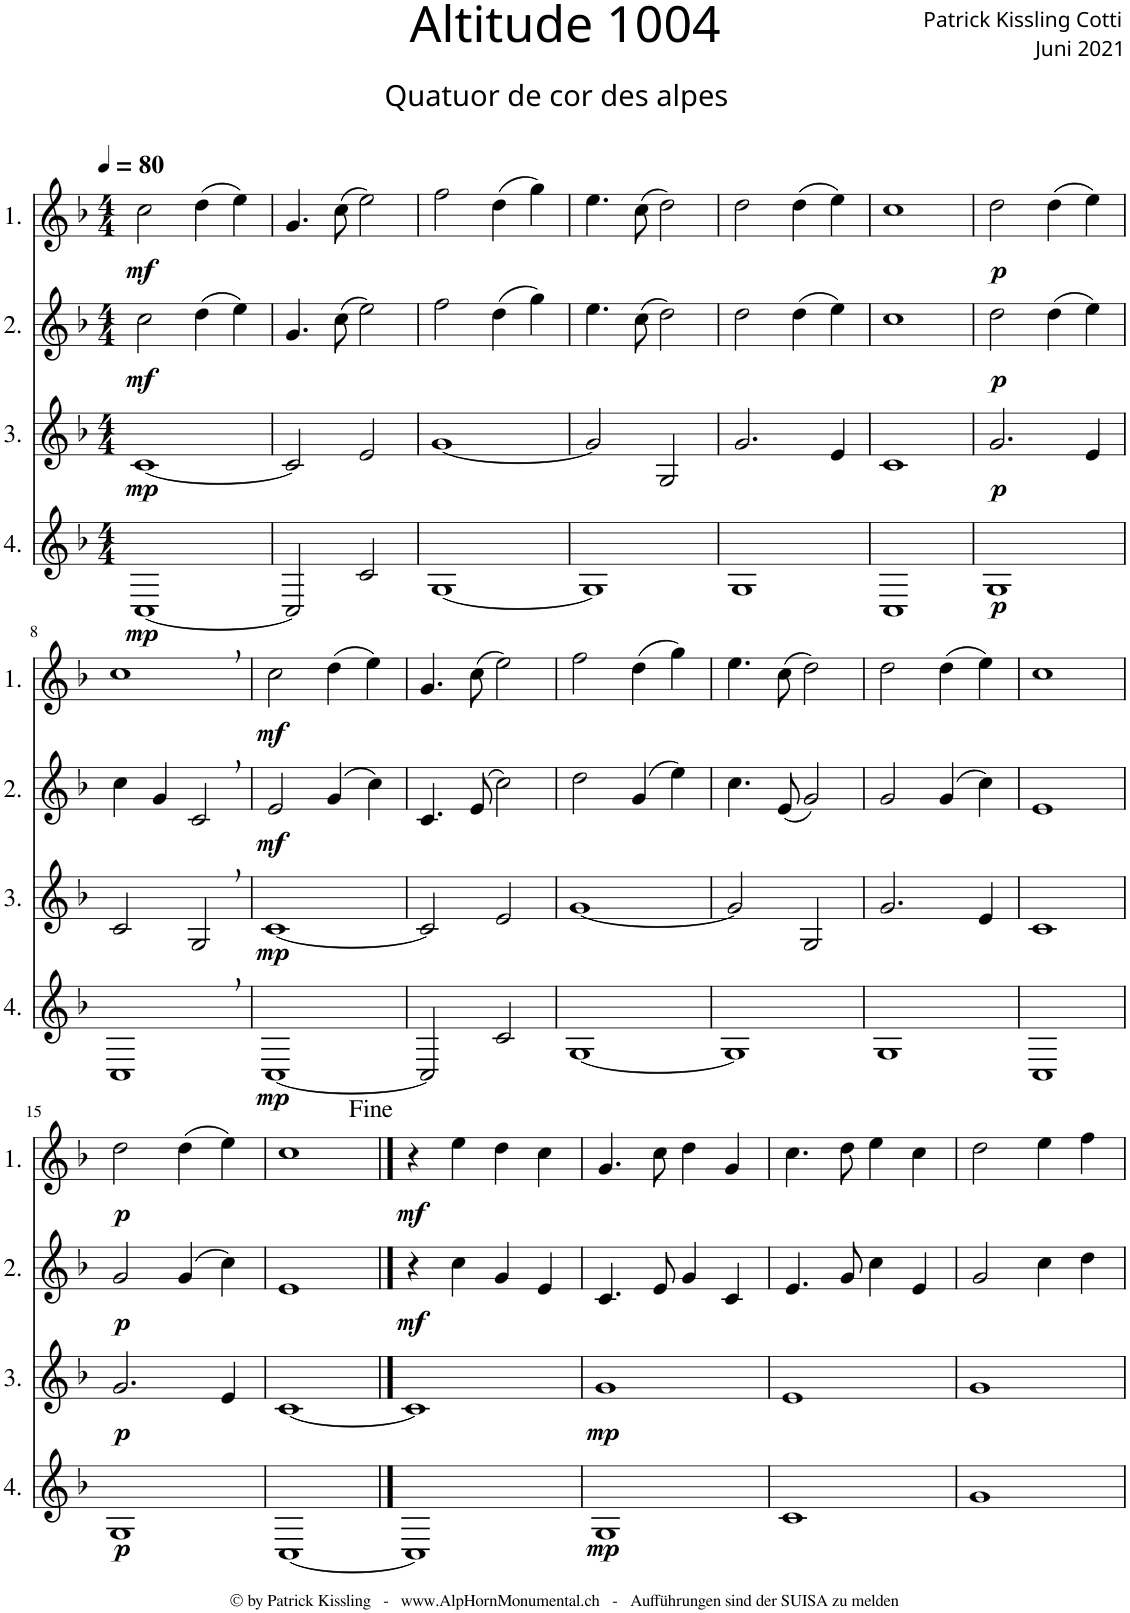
**kern	**dynam	**kern	**dynam	**kern	**dynam	**kern	**dynam
*part4	*part4	*part3	*part3	*part2	*part2	*part1	*part1
*staff4	*staff4	*staff3	*staff3	*staff2	*staff2	*staff1	*staff1
*I"4.	*	*I"3.	*	*I"2.	*	*I"1.	*
*clefG2	*	*clefG2	*	*clefG2	*	*clefG2	*
*Trd4c7	*	*Trd4c7	*	*Trd4c7	*	*Trd4c7	*
*k[b-]	*	*k[b-]	*	*k[b-]	*	*k[b-]	*
*M4/4	*	*M4/4	*	*M4/4	*	*M4/4	*
*MM80	*	*MM80	*	*MM80	*	*MM80	*
=1	=1	=1	=1	=1	=1	=1	=1
!	!LO:DY:b	!	!LO:DY:b	!	!LO:DY:b	!	!LO:DY:b
[1C	mp	[1c	mp	2cc\	mf	2cc\	mf
.	.	.	.	(4dd\	.	(4dd\	.
.	.	.	.	4ee\)	.	4ee\)	.
=2	=2	=2	=2	=2	=2	=2	=2
2C/]	.	2c/]	.	4.g/	.	4.g/	.
.	.	.	.	(8cc\	.	(8cc\	.
2c/	.	2e/	.	2ee\)	.	2ee\)	.
=3	=3	=3	=3	=3	=3	=3	=3
[1G	.	[1g	.	2ff\	.	2ff\	.
.	.	.	.	(4dd\	.	(4dd\	.
.	.	.	.	4gg\)	.	4gg\)	.
=4	=4	=4	=4	=4	=4	=4	=4
1G]	.	2g/]	.	4.ee\	.	4.ee\	.
.	.	.	.	(8cc\	.	(8cc\	.
.	.	2G/	.	2dd\)	.	2dd\)	.
=5	=5	=5	=5	=5	=5	=5	=5
1G	.	2.g/	.	2dd\	.	2dd\	.
.	.	.	.	(4dd\	.	(4dd\	.
.	.	4e/	.	4ee\)	.	4ee\)	.
=6	=6	=6	=6	=6	=6	=6	=6
1C	.	1c	.	1cc	.	1cc	.
=7	=7	=7	=7	=7	=7	=7	=7
!	!LO:DY:b	!	!LO:DY:b	!	!LO:DY:b	!	!LO:DY:b
1G	p	2.g/	p	2dd\	p	2dd\	p
.	.	.	.	(4dd\	.	(4dd\	.
.	.	4e/	.	4ee\)	.	4ee\)	.
!!LO:LB:g=z
=8	=8	=8	=8	=8	=8	=8	=8
1C,	.	2c/	.	4cc\	.	1cc,	.
.	.	.	.	4g/	.	.	.
.	.	2G,/	.	2c,/	.	.	.
=9	=9	=9	=9	=9	=9	=9	=9
!	!LO:DY:b	!	!LO:DY:b	!	!LO:DY:b	!	!LO:DY:b
[1C	mp	[1c	mp	2e/	mf	2cc\	mf
.	.	.	.	(4g/	.	(4dd\	.
.	.	.	.	4ee\)	.	4ee\)	.
=10	=10	=10	=10	=10	=10	=10	=10
2C/]	.	2c/]	.	4.c/	.	4.g/	.
.	.	.	.	(8e/	.	(8cc\	.
2c/	.	2e/	.	2cc\)	.	2ee\)	.
=11	=11	=11	=11	=11	=11	=11	=11
[1G	.	[1g	.	2dd\	.	2ff\	.
.	.	.	.	(4g/	.	(4dd\	.
.	.	.	.	4ee\)	.	4gg\)	.
=12	=12	=12	=12	=12	=12	=12	=12
1G]	.	2g/]	.	4.cc\	.	4.ee\	.
.	.	.	.	(8e/	.	(8cc\	.
.	.	2G/	.	2g/)	.	2dd\)	.
=13	=13	=13	=13	=13	=13	=13	=13
1G	.	2.g/	.	2g/	.	2dd\	.
.	.	.	.	(4g/	.	(4dd\	.
.	.	4e/	.	4cc\)	.	4ee\)	.
=14	=14	=14	=14	=14	=14	=14	=14
1C	.	1c	.	1e	.	1cc	.
!!LO:LB:g=z
=15	=15	=15	=15	=15	=15	=15	=15
!	!LO:DY:b	!	!LO:DY:b	!	!LO:DY:b	!	!LO:DY:b
1G	p	2.g/	p	2g/	p	2dd\	p
.	.	.	.	(4g/	.	(4dd\	.
.	.	4e/	.	4cc\)	.	4ee\)	.
=16	=16	=16	=16	=16	=16	=16	=16
[1C	.	[1c	.	1e	.	1cc	.
==17	==17	==17	==17	==17	==17	==17	==17
!	!	!	!	!	!LO:DY:b	!	!LO:DY:b
1C]	.	1c]	.	4r	mf	4r	mf
.	.	.	.	4cc\	.	4ee\	.
.	.	.	.	4g/	.	4dd\	.
.	.	.	.	4e/	.	4cc\	.
=18	=18	=18	=18	=18	=18	=18	=18
!	!LO:DY:b	!	!LO:DY:b	!	!	!	!
1G	mp	1g	mp	4.c/	.	4.g/	.
.	.	.	.	8e/	.	8cc\	.
.	.	.	.	4g/	.	4dd\	.
.	.	.	.	4c/	.	4g/	.
=19	=19	=19	=19	=19	=19	=19	=19
1c	.	1e	.	4.e/	.	4.cc\	.
.	.	.	.	8g/	.	8dd\	.
.	.	.	.	4cc\	.	4ee\	.
.	.	.	.	4e/	.	4cc\	.
=20	=20	=20	=20	=20	=20	=20	=20
1g	.	1g	.	2g/	.	2dd\	.
.	.	.	.	4cc\	.	4ee\	.
.	.	.	.	4dd\	.	4ff\	.
=	=	=	=	=	=	=	=
*-	*-	*-	*-	*-	*-	*-	*-
